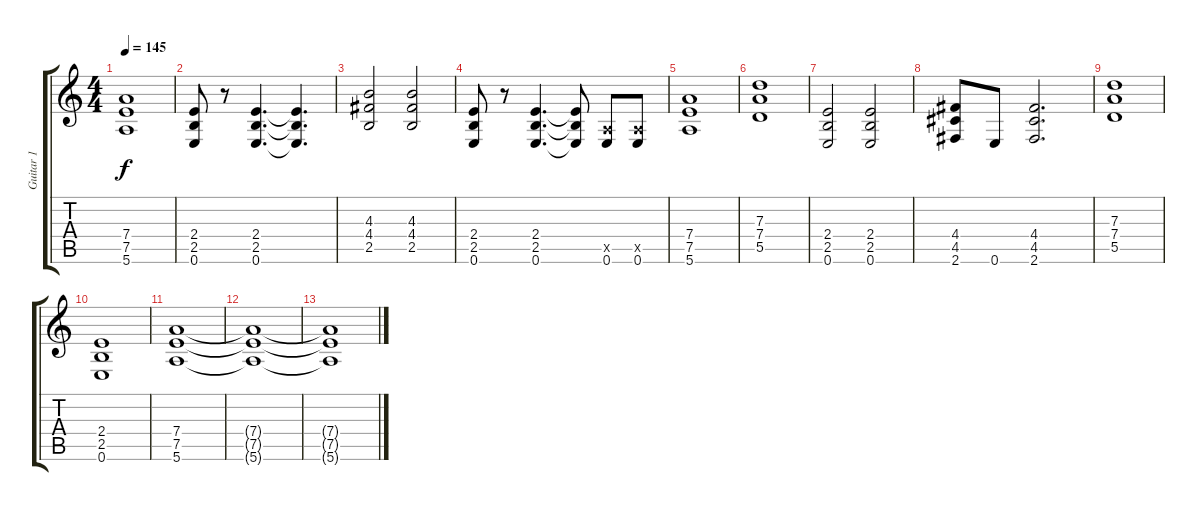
\track ("Guitar 1 " "Guitar 1 ") {instrument distortionguitar}
\staff {score tabs}
\tuning (E4 B3 G3 D3 A2 E2) {hide}
\ts (4 4)
\tempo 145
\clef g2
\ks c
(7.4 7.5 5.6).1{dy f} |
(2.4 2.5 0.6).8 r.8 (2.4 2.5 0.6).4{d} (2.4{t} 2.5{t} 0.6{t}).4{d} |
(4.3 4.4 2.5).2 (4.3 4.4 2.5).2 |
(2.4 2.5 0.6).8 r.8 (2.4 2.5 0.6).4{d} (2.4{t} 2.5{t} 0.6{t}).8 (0.5{x} 0.6).8 (0.5{x} 0.6).8 |
(7.4 7.5 5.6).1 |
(7.3 7.4 5.5).1 |
(2.4 2.5 0.6).2 (2.4 2.5 0.6).2 |
(4.4 4.5 2.6).8 0.6.8 (4.4 4.5 2.6).2{d} |
(7.3 7.4 5.5).1 |
(2.4 2.5 0.6).1 |
(7.4 7.5 5.6).1 |
(7.4{t} 7.5{t} 5.6{t}).1{volume 0} |
(7.4{t} 7.5{t} 5.6{t}).1
